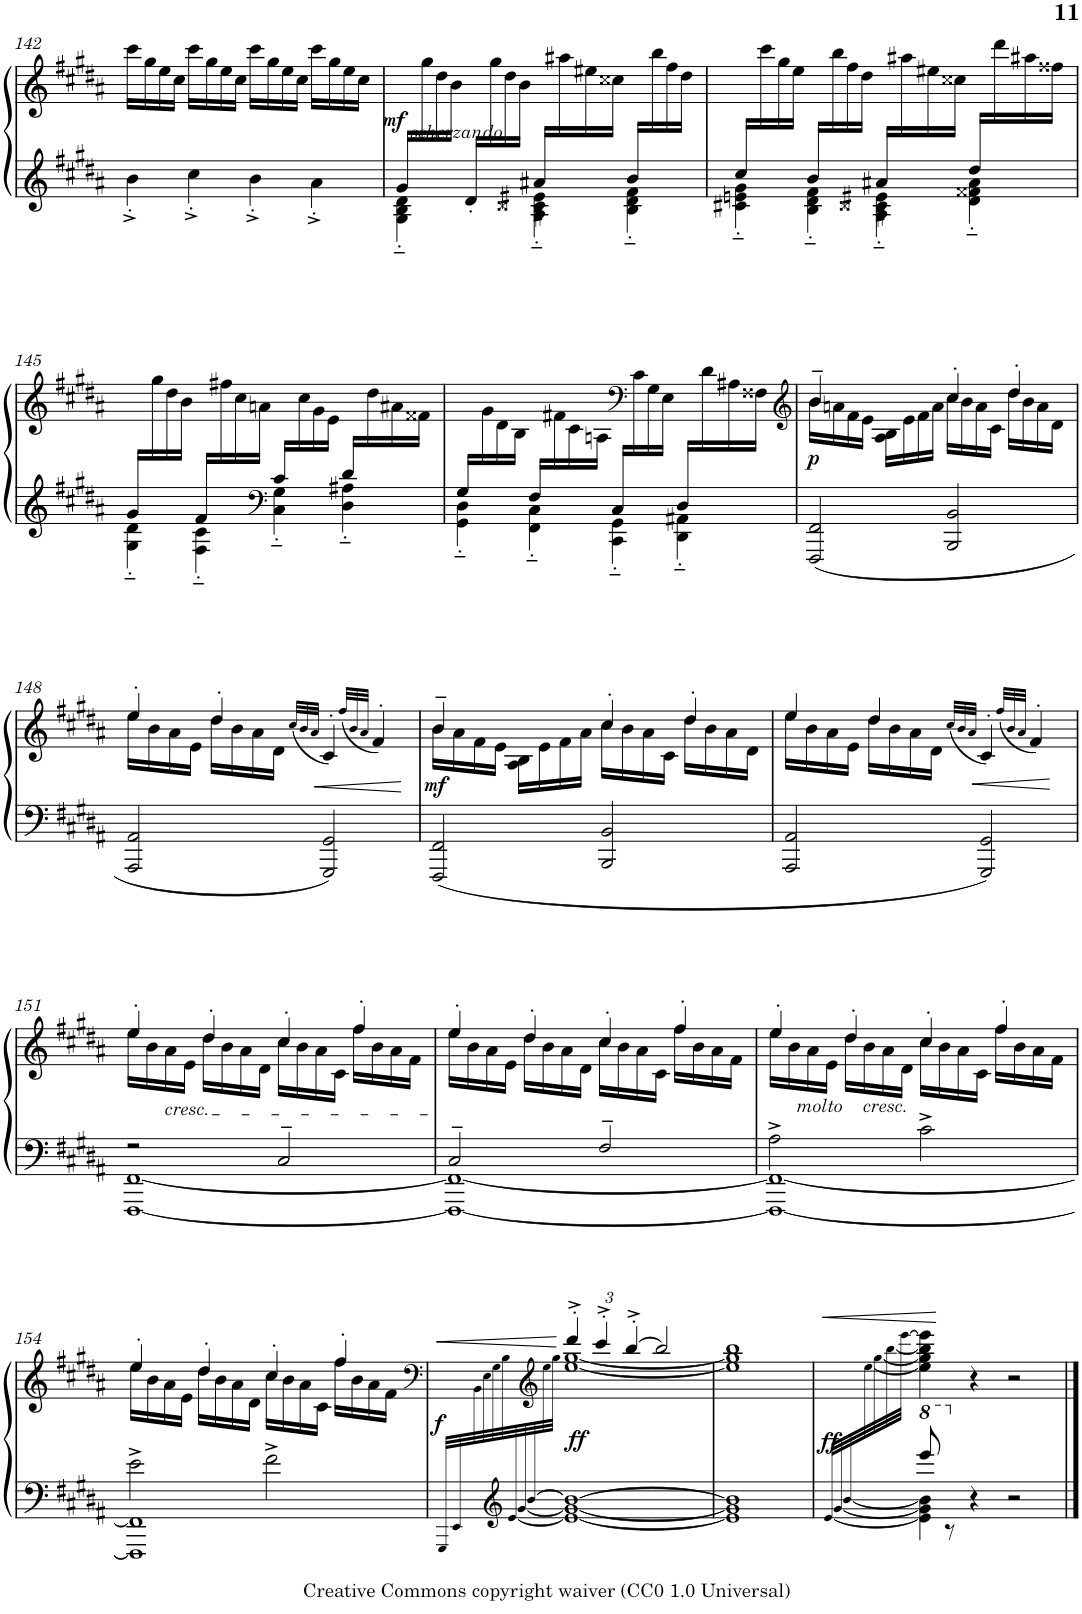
**kern	**kern	**dynam
*part1	*part1	*part1
*staff2	*staff1	*staff1/2
*I"PIANO	*	*
*I'Pno	*	*
!!LO:PB:g=z
*clefG2	*clefG2	*
*k[f#c#g#d#a#]	*k[f#c#g#d#a#]	*
*M2/2	*M2/2	*
=142	=142	=142
4b'<^<\	16ccc#\LL	.
.	16gg#\	.
.	16ee\	.
.	16cc#\JJ	.
4cc#'<^<\	16ccc#\LL	.
.	16gg#\	.
.	16ee\	.
.	16cc#\JJ	.
4b'<^<\	16ccc#\LL	.
.	16gg#\	.
.	16ee\	.
.	16cc#\JJ	.
4a#'<^<\	16ccc#\LL	.
.	16gg#\	.
.	16ee\	.
.	16cc#\JJ	.
=143	=143	=143
*^	*	*
!	!	!LO:TX:b:i:t=scherzando	!
!	!	!	!LO:DY:b
16g#/LL	4G#\'<~< 4B\'<~< 4d#\'<~<	16ryy	mf
8.ryy	.	16gg#\	.
.	.	16dd#\	.
.	.	16b\JJ	.
16d#'/LL	4ryy	16ryy	.
8.ryy	.	16gg#\	.
.	.	16dd#\	.
.	.	16b\JJ	.
16a#X/LL	4A#X\'<~< 4c##X\'<~< 4e#X\'<~<	16ryy	.
8.ryy	.	16aa#X\	.
.	.	16ee#X\	.
.	.	16cc##X\JJ	.
16b/LL	4B\'<~< 4d#\'<~< 4f#\'<~<	16ryy	.
8.ryy	.	16bb\	.
.	.	16ff#\	.
.	.	16dd#\JJ	.
=144	=144	=144	=144
16cc#/LL	4c#X\'<~< 4en\'<~< 4g#\'<~<	16ryy	.
8.ryy	.	16ccc#\	.
.	.	16gg#\	.
.	.	16ee\JJ	.
16b/LL	4B\'<~< 4d#\'<~< 4f#\'<~<	16ryy	.
8.ryy	.	16bb\	.
.	.	16ff#\	.
.	.	16dd#\JJ	.
16a#X/LL	4A#X\'<~< 4c##X\'<~< 4e#X\'<~<	16ryy	.
8.ryy	.	16aa#X\	.
.	.	16ee#X\	.
.	.	16cc##X\JJ	.
16dd#/LL	4d#\'<~< 4f##X\'<~< 4a#\'<~<	16ryy	.
8.ryy	.	16ddd#\	.
.	.	16aa#X\	.
.	.	16ff##X\JJ	.
!!LO:LB:g=z
=145	=145	=145	=145
16g#/LL	4G#\'<~< 4d#\'<~<	16ryy	.
8.ryy	.	16gg#\	.
.	.	16dd#\	.
.	.	16b\JJ	.
16f#/LL	4F#\'<~< 4c#\'<~<	16ryy	.
8.ryy	.	16ff#X\	.
.	.	16cc#\	.
.	.	16an\JJ	.
*clefF4	*	*	*
16c#/LL	4C#\'<~< 4G#\'<~<	16ryy	.
8.ryy	.	16cc#\	.
.	.	16g#\	.
.	.	16e\JJ	.
16d#/LL	4D#\'<~< 4A#X\'<~<	16ryy	.
8.ryy	.	16dd#\	.
.	.	16a#X\	.
.	.	16f##X\JJ	.
=146	=146	=146	=146
16G#/LL	4GG#\'<~< 4D#\'<~<	16ryy	.
8.ryy	.	16g#\	.
.	.	16d#\	.
.	.	16B\JJ	.
16F#/LL	4FF#\'<~< 4C#\'<~<	16ryy	.
8.ryy	.	16f#X\	.
.	.	16c#\	.
.	.	16An\JJ	.
16C#/LL	4CC#\'<~< 4GG#\'<~<	16ryy	.
*	*	*clefF4	*
8.ryy	.	16c#\	.
.	.	16G#\	.
.	.	16E\JJ	.
16D#/LL	4DD#\'<~< 4AA#X\'<~<	16ryy	.
8.ryy	.	16d#\	.
.	.	16A#X\	.
.	.	16F##X\JJ	.
*v	*v	*	*
=147	=147	=147
*	*clefG2	*
*	*^	*
!	!	!	!LO:DY:b
2FFF#/ 2FF#/	16b\LL	4b~/	p
.	16an\	.	.
.	16f#\	.	.
.	16e\JJ	.	.
.	16A#\ 16B\LL	4ryy	.
.	16e\	.	.
.	16f#\	.	.
.	16a\JJ	.	.
2BBB/ 2BB/	16cc#\LL	4cc#'/	.
.	16b\	.	.
.	16a\	.	.
.	16c#\JJ	.	.
.	16dd#\LL	4dd#'/	.
.	16b\	.	.
.	16a\	.	.
.	16d#\JJ	.	.
!!LO:LB:g=z	!!
=148	=148	=148	=148
2AAA#/ 2AA#/	16ee\LL	4ee'/	.
.	16b\	.	.
.	16a#\	.	.
.	16e\JJ	.	.
.	16dd#\LL	4dd#'/	.
.	16b\	.	.
.	16a#\	.	.
.	16d#\JJ	.	.
.	(32qcc#/LLL	.	.
.	32qb/	.	.
.	32qa#/JJJ	.	.
2GGG#/ 2GG#/	4c#'>/)	2ryy	.
.	(32qff#/LLL	.	.
.	32qb/	.	.
.	32qa#/JJJ	.	.
.	4f#'>/)	.	.
=149	=149	=149	=149
!	!	!	!LO:DY:b
2FFF#/ 2FF#/	16b\LL	4b~/	mf
.	16a#\	.	.
.	16f#\	.	.
.	16e\JJ	.	.
.	16A#\ 16B\LL	4ryy	.
.	16e\	.	.
.	16f#\	.	.
.	16a#\JJ	.	.
2BBB/ 2BB/	16cc#\LL	4cc#'/	.
.	16b\	.	.
.	16a#\	.	.
.	16c#\JJ	.	.
.	16dd#\LL	4dd#'/	.
.	16b\	.	.
.	16a#\	.	.
.	16d#\JJ	.	.
=150	=150	=150	=150
2AAA#/ 2AA#/	16ee\LL	4ee/	.
.	16b\	.	.
.	16a#\	.	.
.	16e\JJ	.	.
.	16dd#\LL	4dd#/	.
.	16b\	.	.
.	16a#\	.	.
.	16d#\JJ	.	.
.	(32qcc#/LLL	.	.
.	32qb/	.	.
.	32qa#/JJJ	.	.
2GGG#/ 2GG#/	4c#'>/)	2ryy	.
.	(32qff#/LLL	.	.
.	32qb/	.	.
.	32qa#/JJJ	.	.
.	4f#'>/)	.	.
!!LO:LB:g=z	!!
=151	=151	=151	=151
*^	*	*	*
2r	[1FFF# [1FF#	16ee\LL	4ee'/	.
.	.	16b\	.	.
!	!	!LO:TX:b:i:t=cresc.	!	!
.	.	16a#\	.	.
.	.	16e\JJ	.	.
.	.	16dd#\LL	4dd#'/	.
.	.	16b\	.	.
.	.	16a#\	.	.
.	.	16d#\JJ	.	.
2C#~>/	.	16cc#\LL	4cc#'/	.
.	.	16b\	.	.
.	.	16a#\	.	.
.	.	16c#\JJ	.	.
.	.	16ff#\LL	4ff#'/	.
.	.	16b\	.	.
.	.	16a#\	.	.
.	.	16f#\JJ	.	.
=152	=152	=152	=152	=152
2C#~>/	1FFF#_ 1FF#_	16ee\LL	4ee'/	.
.	.	16b\	.	.
.	.	16a#\	.	.
.	.	16e\JJ	.	.
.	.	16dd#\LL	4dd#'/	.
.	.	16b\	.	.
.	.	16a#\	.	.
.	.	16d#\JJ	.	.
2F#~>/	.	16cc#\LL	4cc#'/	.
.	.	16b\	.	.
.	.	16a#\	.	.
.	.	16c#\JJ	.	.
.	.	16ff#\LL	4ff#'/	.
.	.	16b\	.	.
.	.	16a#\	.	.
.	.	16f#\JJ	.	.
=153	=153	=153	=153	=153
2A#^>\	1FFF#_ 1FF#_	16ee\LL	4ee'/	.
!	!	!LO:TX:b:i:t=molto    cresc.	!	!
.	.	16b\	.	.
.	.	16a#\	.	.
.	.	16e\JJ	.	.
.	.	16dd#\LL	4dd#'/	.
.	.	16b\	.	.
.	.	16a#\	.	.
.	.	16d#\JJ	.	.
2c#^>\	.	16cc#\LL	4cc#'/	.
.	.	16b\	.	.
.	.	16a#\	.	.
.	.	16c#\JJ	.	.
.	.	16ff#\LL	4ff#'/	.
.	.	16b\	.	.
.	.	16a#\	.	.
.	.	16f#\JJ	.	.
!!LO:LB:g=z	!!
=154	=154	=154	=154	=154
2e^>\	1FFF#] 1FF#]	16ee\LL	4ee'/	.
.	.	16b\	.	.
.	.	16a#\	.	.
.	.	16e\JJ	.	.
.	.	16dd#\LL	4dd#'/	.
.	.	16b\	.	.
.	.	16a#\	.	.
.	.	16d#\JJ	.	.
2f#^>\	.	16cc#\LL	4cc#'/	.
.	.	16b\	.	.
.	.	16a#\	.	.
.	.	16c#\JJ	.	.
.	.	16ff#\LL	4ff#'/	.
.	.	16b\	.	.
.	.	16a#\	.	.
.	.	16f#\JJ	.	.
=155	=155	=155	=155	=155
*	*	*clefF4	*	*
*Xtuplet	*	*	*	*
!	!	!	!	!LO:HP:b=2
!	!	!	!	!LO:DY:n=1:b
88GGG#!/LLL	16ryy	44ryy	8ryy	< f
88EE!/	.	.	.	.
22ryy	.	88BB!\	.	.
.	.	88E!\	.	.
.	.	88G#!\	.	.
.	.	88B!\	.	.
*clefG2	*	*	*	*
.	16ryy	.	.	.
[88e!/	.	44.ryy	.	.
[88g#!/	.	.	.	.
[>88b!/	.	.	.	.
*	*	*clefG2	*	*
88%79ryy	.	88ee!\	.	.
.	.	88gg#!\JJJ	.	.
*	*	*	*Xbrackettup	*
!	!	!	!	!LO:DY:n=2:b
.	2..e_ 2..g#_ 2..b_	[<88%5ee [<88%5gg#	6ddd#'^/	ff
.	.	11%6.ee_ 11%6.gg#_	.	.
.	.	.	6ccc#'^/	.
.	.	.	[6bb'^/	.
.	.	.	4.bb/_	.
*v	*v	*	*	*
*	*v	*v	*
=156	=156	=156
1e] 1g#] 1b]	1ee] 1gg#] 1bb	.
8e_ 8g#_ 8b_	8ee_ 8gg#_	.
8ryy	8bb/]	.
=157	=157	=157
*^	*	*
*	*^	*	*
!	!	!	!	!LO:DY:b
[<56e!/LLL	8ryy	8ryy	28.ryy	ff
[<56g#!/	.	.	.	.
[56b!/	.	.	.	.
56%53ryy	.	.	[<56ee!\	.
.	.	.	[<56gg#!\	.
.	.	.	[<56bb!\	.
.	.	.	[56eee!\JJJ	.
*8va	*	*	*	*
.	4ee\] 4gg#\] 4bb\]	8eeee/	4ee\] 4gg#\] 4bb\] 4eee\]	.
*X8va	*	*	*	*
.	.	8r	.	.
.	4r	2ryy	4r	[
.	4.r	.	4.r	.
.	.	8ryy	.	.
*v	*v	*v	*	*
==158	==158	==158
8r	8r	.
=	=	=
*-	*-	*-
